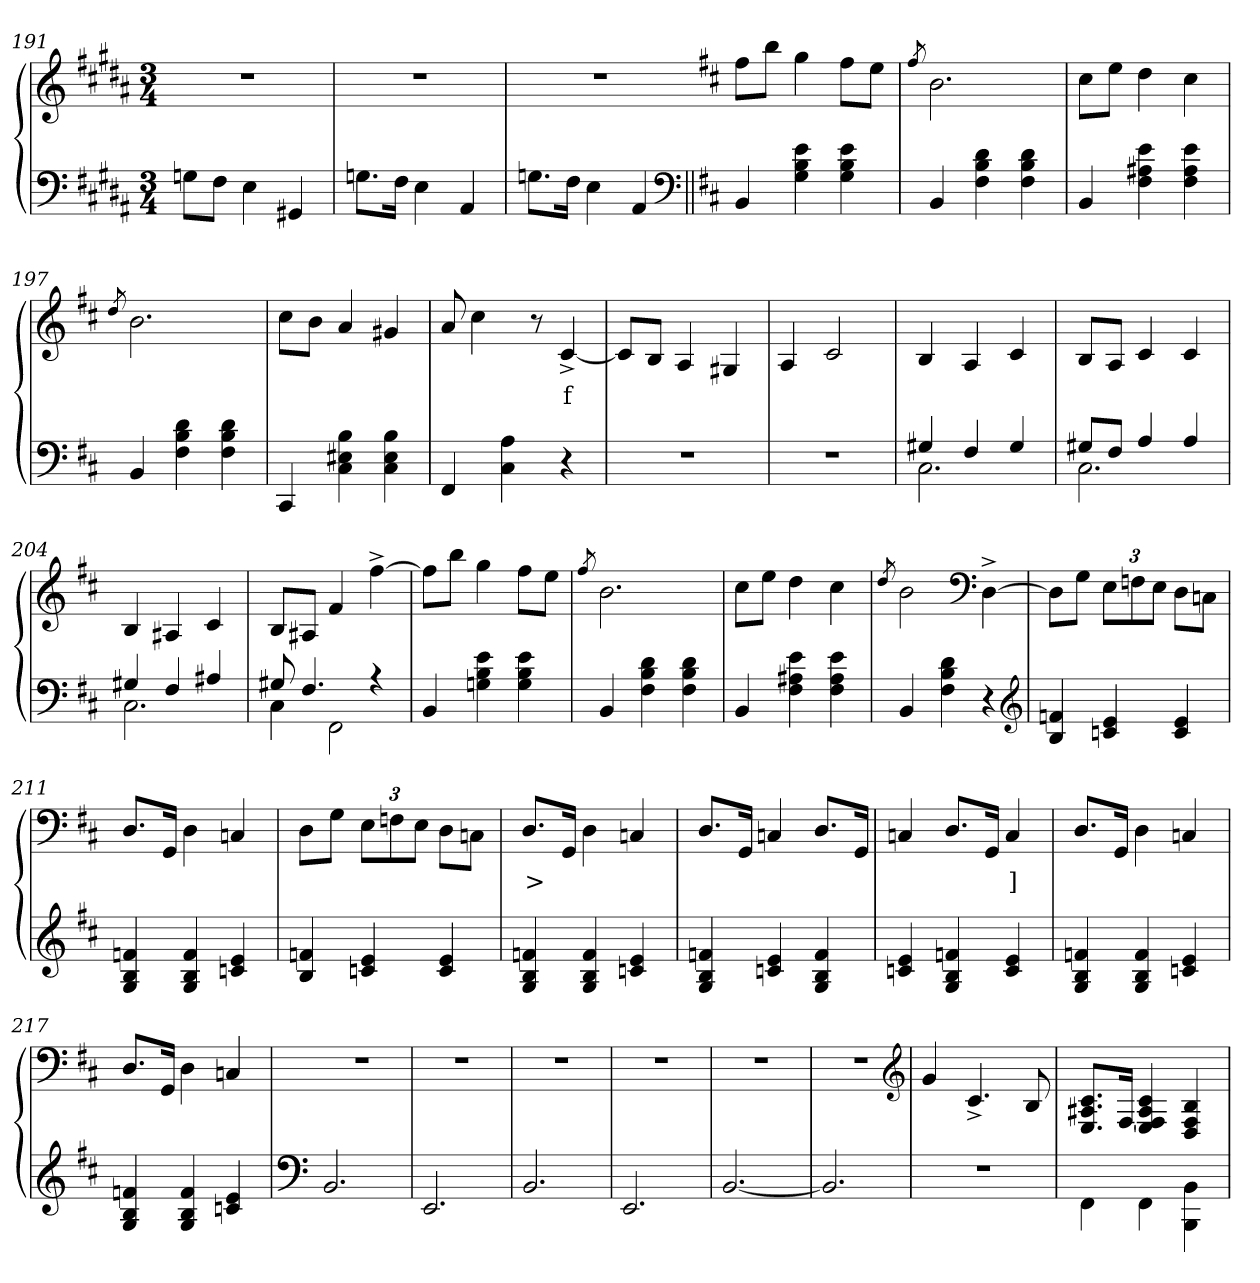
**kern	**kern	**text
*part2	*part1	*part1
*staff2	*staff1	*staff1
*clefF4	*clefG2	*
*k[f#c#g#d#a#]	*k[f#c#g#d#a#]	*
*M3/4	*M3/4	*
=191	=191	=191
8GnL	2.r	.
8F#J	.	.
4E	.	.
4GG#X	.	.
=192	=192	=192
8.GnL	2.r	.
16F#Jk	.	.
4E	.	.
4AA#	.	.
=193	=193	=193
8.GnL	2.r	.
16F#Jk	.	.
4E	.	.
4AA#	.	.
*clefF4	*	*
=194||	=194	=194
*k[f#c#]	*k[f#c#]	*
4BB	8ff#L	.
.	8bbJ	.
4e 4B 4G	4gg	.
4e 4B 4G	8ff#L	.
.	8eeJ	.
=195	=195	=195
.	8qff#/	.
4BB	2.b	.
4d 4B 4F#	.	.
4d 4B 4F#	.	.
=196	=196	=196
4BB	8cc#L	.
.	8eeJ	.
4e 4A#X 4F#	4dd	.
4e 4A# 4F#	4cc#	.
=197	=197	=197
.	8qdd/	.
4BB	2.b	.
4d 4B 4F#	.	.
4d 4B 4F#	.	.
=198	=198	=198
4CC#	8cc#L	.
.	8bJ	.
4B 4E#X 4C#	4a	.
4B 4E# 4C#	4g#X	.
=199	=199	=199
4FF#	8a	.
.	4cc#	.
4A 4C#	.	.
.	8r	.
4r	[4c#^>	f
=200	=200	=200
2.r	8c#L]	.
.	8BJ	.
.	4A	.
.	4G#X	.
=201	=201	=201
2.r	4A	.
.	2c#	.
=202	=202	=202
*^	*	*
4G#X	2.C#	4B	.
4F#	.	4A	.
4G#	.	4c#	.
=203	=203	=203	=203
8G#XL	2.C#	8BL	.
8F#J	.	8AJ	.
4A	.	4c#	.
4A	.	4c#	.
=204	=204	=204	=204
4G#X	2.C#	4B	.
4F#	.	4A#X	.
4A#X	.	4c#	.
=205	=205	=205	=205
8G#X	4C#	8BL	.
4.F#	.	8A#XJ	.
.	2FF#	4f#	.
4r	.	[4ff#^>	.
*v	*v	*	*
=206	=206	=206
4BB	8ff#L]	.
.	8bbJ	.
4e 4B 4Gn	4gg	.
4e 4B 4G	8ff#L	.
.	8eeJ	.
=207	=207	=207
.	8qff#/	.
4BB	2.b	.
4d 4B 4F#	.	.
4d 4B 4F#	.	.
=208	=208	=208
4BB	8cc#L	.
.	8eeJ	.
4e 4A#X 4F#	4dd	.
4e 4A# 4F#	4cc#	.
=209	=209	=209
.	8qdd/	.
4BB	2b	.
4d 4B 4F#	.	.
*	*clefF4	*
4r	[4D^>	.
*clefG2	*	*
=210	=210	=210
4fn 4B	8DL]	.
.	8GJ	.
4e 4cn	12EL	.
.	12Fn	.
.	12EJ	.
4e 4c	8D\L	.
.	8CnJ	.
=211	=211	=211
4fn 4B 4G	8.DL	.
.	16GGJk	.
4f 4B 4G	4D	.
4e 4cn	4Cn	.
=212	=212	=212
4fn 4B	8DL	.
.	8GJ	.
4e 4cn	12EL	.
.	12Fn	.
.	12EJ	.
4e 4c	8D\L	.
.	8CnJ	.
=213	=213	=213
4fn 4B 4G	8.DL	>
.	16GGJk	.
4f 4B 4G	4D	.
4e 4cn	4Cn	.
=214	=214	=214
4fn 4B 4G	8.DL	.
.	16GGJk	.
4e 4cn	4Cn	.
4f 4B 4G	8.DL	.
.	16GGJk	.
=215	=215	=215
4e 4cn	4Cn	.
4fn 4B 4G	8.DL	.
.	16GGJk	.
4e 4c	4C	]
=216	=216	=216
4fn 4B 4G	8.DL	.
.	16GGJk	.
4f 4B 4G	4D	.
4e 4cn	4Cn	.
=217	=217	=217
4fn 4B 4G	8.DL	.
.	16GGJk	.
4f 4B 4G	4D	.
4e 4cn	4Cn	.
=218	=218	=218
*clefF4	*	*
2.BB	2.r	.
=219	=219	=219
2.EE	2.r	.
=220	=220	=220
2.BB	2.r	.
=221	=221	=221
2.EE	2.r	.
=222	=222	=222
[2.BB	2.r	.
=223	=223	=223
2.BB]	2.r	.
*	*clefG2	*
=224	=224	=224
2.r	4g	.
.	4.c#^>	.
.	8B	.
=225	=225	=225
4FF#\	8.c# 8.A#X 8.EL	.
.	[16F#Jk	.
4FF#\	4c#/ 4A#/ 4F#/] 4E/	.
4BB\ 4BBB	4B/ 4F#/ 4D/	.
=	=	=
*-	*-	*-
